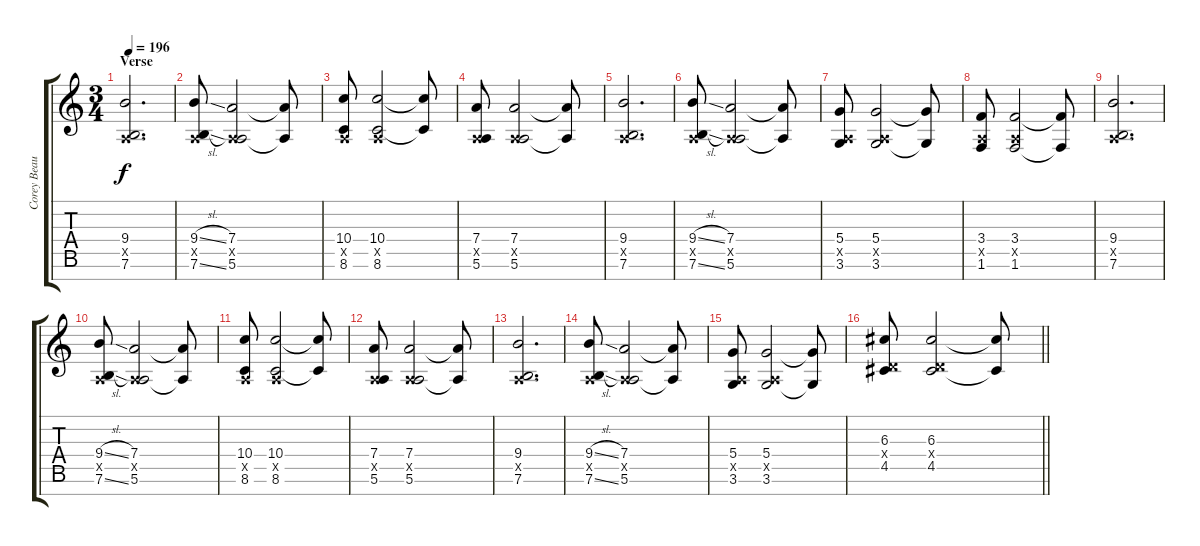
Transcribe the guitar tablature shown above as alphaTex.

\track ("Corey Beaulieu" "Corey Beau") {instrument distortionguitar}
\staff {score tabs}
\tuning (E4 B3 G3 D3 A2 E2 B1) {hide}
\ts (3 4)
\section ("" "Verse")
\tempo 196
\clef g2
\ks c
(9.4 0.5{x} 7.6).2{d dy f} |
(9.4{sl} 0.5{x} 7.6{sl}).8 (7.4 0.5{x} 5.6).2 (7.4{t} 5.6{t}).8 |
(10.4 0.5{x} 8.6).8 (10.4 0.5{x} 8.6).2 (10.4{t} 8.6{t}).8 |
(7.4 0.5{x} 5.6).8 (7.4 0.5{x} 5.6).2 (7.4{t} 5.6{t}).8 |
(9.4 0.5{x} 7.6).2{d} |
(9.4{sl} 0.5{x} 7.6{sl}).8 (7.4 0.5{x} 5.6).2 (7.4{t} 5.6{t}).8 |
(5.4 0.5{x} 3.6).8 (5.4 0.5{x} 3.6).2 (5.4{t} 3.6{t}).8 |
(3.4 0.5{x} 1.6).8 (3.4 0.5{x} 1.6).2 (3.4{t} 1.6{t}).8 |
(9.4 0.5{x} 7.6).2{d} |
(9.4{sl} 0.5{x} 7.6{sl}).8 (7.4 0.5{x} 5.6).2 (7.4{t} 5.6{t}).8 |
(10.4 0.5{x} 8.6).8 (10.4 0.5{x} 8.6).2 (10.4{t} 8.6{t}).8 |
(7.4 0.5{x} 5.6).8 (7.4 0.5{x} 5.6).2 (7.4{t} 5.6{t}).8 |
(9.4 0.5{x} 7.6).2{d} |
(9.4{sl} 0.5{x} 7.6{sl}).8 (7.4 0.5{x} 5.6).2 (7.4{t} 5.6{t}).8 |
(5.4 0.5{x} 3.6).8 (5.4 0.5{x} 3.6).2 (5.4{t} 3.6{t}).8 |
\barLineRight lightlight
(6.3 0.4{x} 4.5).8 (6.3 0.4{x} 4.5).2 (6.3{t} 4.5{t}).8
